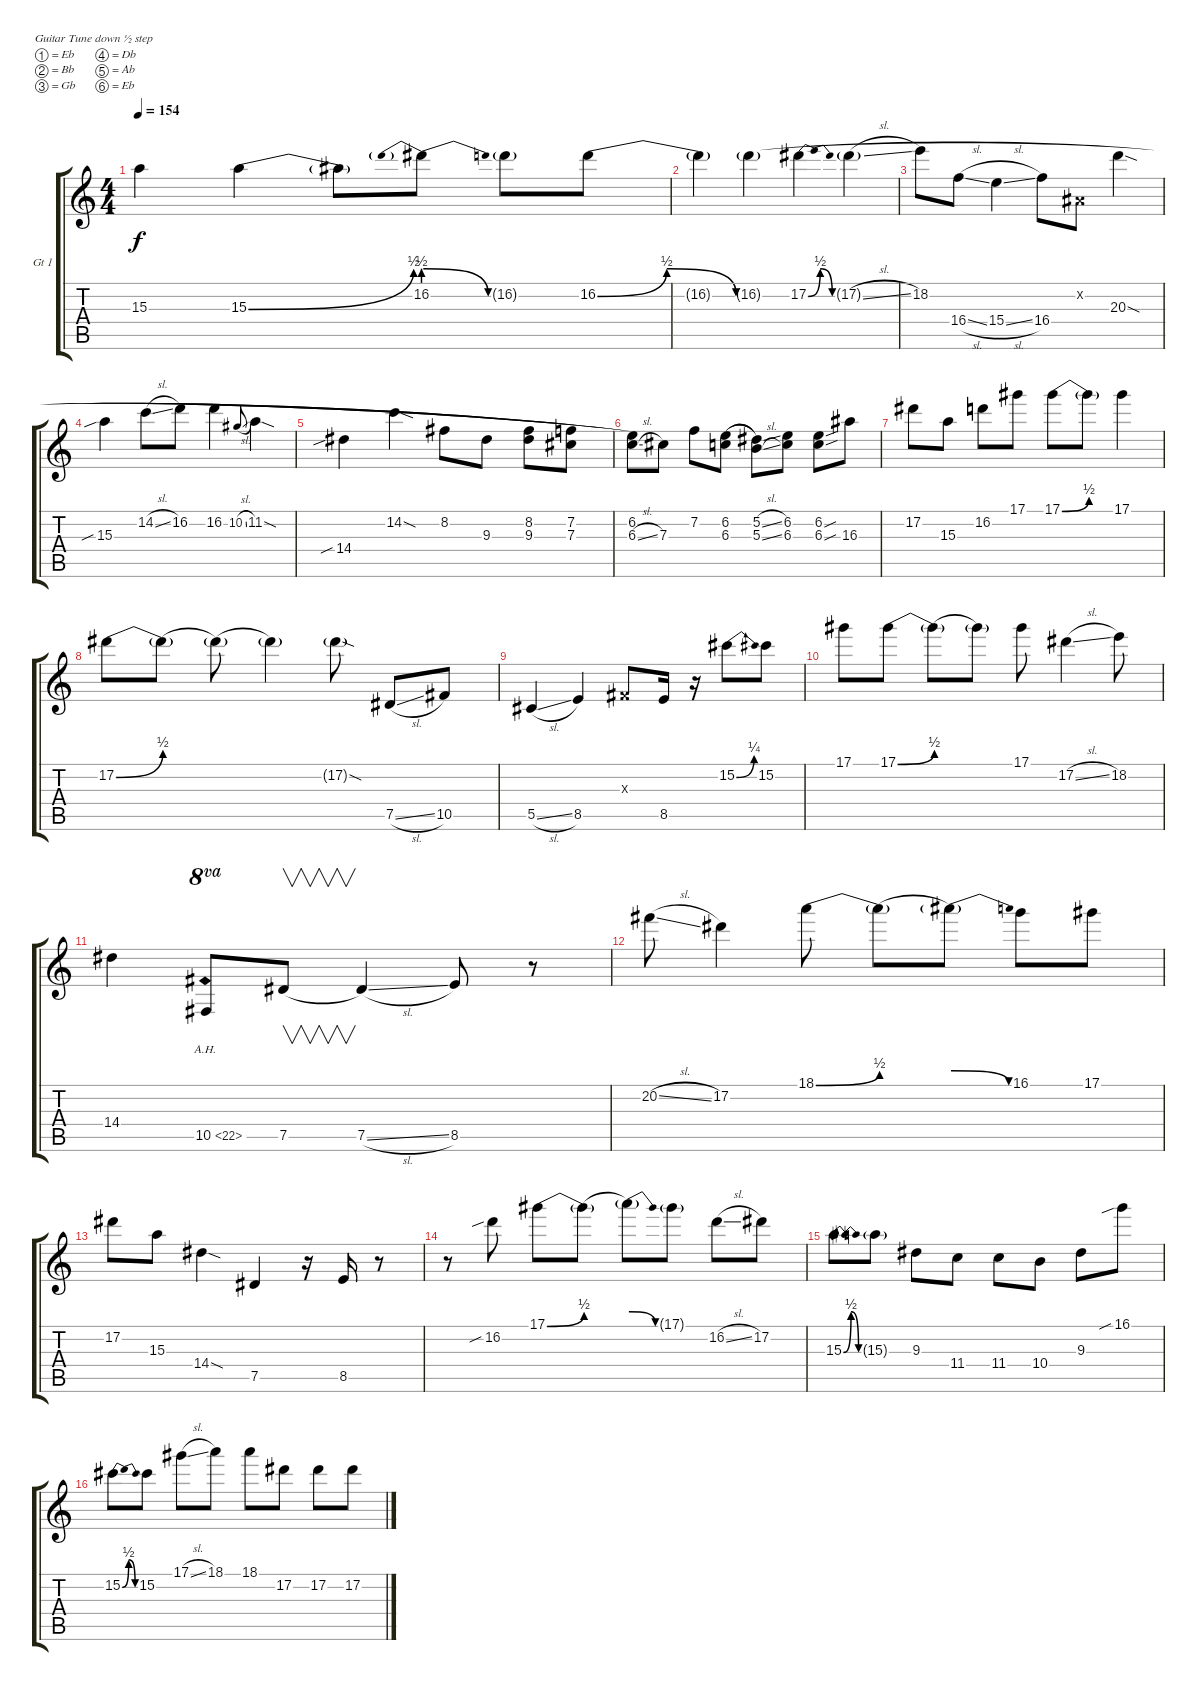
\defaultSystemsLayout 4
\bracketExtendMode groupsimilarinstruments
\firstSystemTrackNameOrientation horizontal
\otherSystemsTrackNameOrientation horizontal
\track ("El Guitar" "Gt 1") {instrument distortionguitar}
\staff {score tabs}
\tuning (Eb4 Bb3 Gb3 Db3 Ab2 Eb2)
\ts (4 4)
\tempo 154
\clef g2
\ks c
15.3{t}.4{dy f} 15.3{be (bend 0 0 15.6 2)}.4 15.3{t}.8 16.2{be (prebendrelease 0 2 15 0)}.8 16.2{g}.8 16.2{be (bendrelease 0 0 9.6 2 20.4 2 30 0)}.8 |
16.2{t}.4 16.2{g}.4{legatoorigin} 17.2{be (bendrelease 0 0 10.2 2 20.4 2 30 0)}.4{legatoorigin} 17.2{sl g}.4{legatoorigin} |
18.2.8{legatoorigin} 16.4{sl}.8{legatoorigin} 15.4{sl}.4{legatoorigin} 16.4.8{legatoorigin} 0.2{x}.8{legatoorigin} 20.3{sod}.4{legatoorigin} |
15.3{sib}.4{legatoorigin} 14.2{sl}.8{legatoorigin} 16.2.8{legatoorigin} 16.2.4{legatoorigin} 10.2{sl}.8{gr onbeat legatoorigin} 11.2{sod}.4{legatoorigin} |
14.4{sib}.4{legatoorigin} 14.2{sod}.4{legatoorigin} 8.2.8{legatoorigin} 9.3.8{legatoorigin} (9.3 8.2).8{legatoorigin} (7.3 7.2).8{legatoorigin} |
(6.3{sl} 6.2).8 7.3.8 7.2.8 (6.2 6.3).8{legatoorigin} (5.2{sl} 5.3{sl}).8 (6.2 6.3).8 (6.3{sou} 6.2{sou}).8 16.3.8 |
17.2.8 15.3.8 16.2.8 17.1.8 17.1{be (bend 0 0 14.399999999999999 2)}.8 17.1{be (hold 0 0 60 0) t}.8 17.1.4 |
17.2{be (bend 0 0 15.6 2)}.8 17.2{be (hold 0 0 60 0) t}.8 17.2{be (hold 0 0 60 0) t}.8 17.2{be (hold 0 0 60 0) t}.4 17.2{sod g}.8 7.5{sl}.8 10.5.8 |
5.5{sl}.4 8.5.4 0.3{x}.8 8.5.16 r.16 15.2{be (bend 0 0 15.6 1)}.8 15.2.8 |
17.1.8 17.1{be (bend 0 0 15.6 2)}.8 17.1{be (hold 0 0 60 0) t}.8 17.1{be (hold 0 0 60 0) t}.8 17.1.8 17.2{sl}.4 18.2.8 |
14.4.4 10.5{ah 12}.8{ot 8va} 7.5.8{v legatoorigin} 7.5{sl}.4 8.5.8 r.8 |
20.2{sl}.8 17.2.4 18.1{be (bend 0 0 15.6 2)}.8 18.1{be (hold 0 0 60 0) t}.8 18.1{be (release 0 2 15 0) t}.8 16.1.8 17.1.8 |
17.2.8 15.3.8 14.4{sod}.4 7.5.4 r.16 8.5.16 r.8 |
r.8 16.2{sib}.8 17.1{be (bend 0 0 16.2 2)}.8 17.1{be (hold 0 0 60 0) t}.8 17.1{be (release 0 2 15 0) t}.8 17.1{g}.8 16.2{sl}.8 17.2.8 |
15.3{be (bendrelease 0 0 10.2 2 20.4 2 30 0)}.8 15.3{g}.8 9.3.8 11.4.8 11.4.8 10.4.8 9.3.8 16.1{sib}.8 |
15.2{be (bendrelease 0 0 10.2 2 20.4 2 30 0)}.8 15.2.8 17.1{sl}.8 18.1.8 18.1.8 17.2.8 17.2.8 17.2.8
